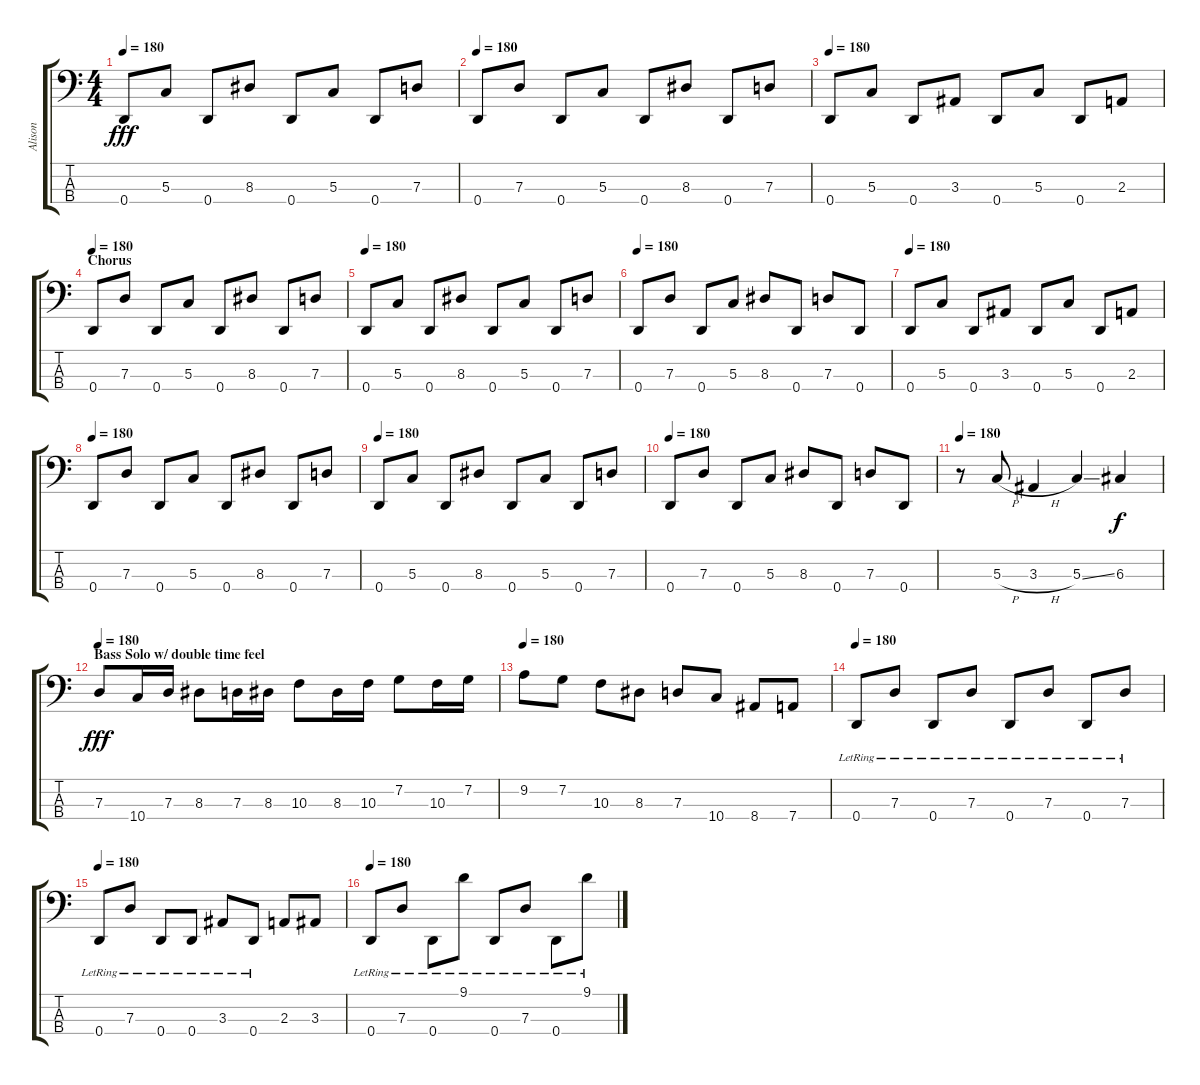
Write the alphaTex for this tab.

\track ("Alison" "Alison") {instrument electricbassfinger}
\staff {score tabs}
\tuning (F2 C2 G1 D1) {hide}
\ts (4 4)
\tempo 180
\clef f4
\ks c
0.4.8{dy fff} 5.3.8 0.4.8 8.3.8 0.4.8 5.3.8 0.4.8 7.3.8 |
\tempo 180
0.4.8 7.3.8 0.4.8 5.3.8 0.4.8 8.3.8 0.4.8 7.3.8 |
\tempo 180
0.4.8 5.3.8 0.4.8 3.3.8 0.4.8 5.3.8 0.4.8 2.3.8 |
\section ("" "Chorus")
\tempo 180
0.4.8 7.3.8 0.4.8 5.3.8 0.4.8 8.3.8 0.4.8 7.3.8 |
\tempo 180
0.4.8 5.3.8 0.4.8 8.3.8 0.4.8 5.3.8 0.4.8 7.3.8 |
\tempo 180
0.4.8 7.3.8 0.4.8 5.3.8 8.3.8 0.4.8 7.3.8 0.4.8 |
\tempo 180
0.4.8 5.3.8 0.4.8 3.3.8 0.4.8 5.3.8 0.4.8 2.3.8 |
\tempo 180
0.4.8 7.3.8 0.4.8 5.3.8 0.4.8 8.3.8 0.4.8 7.3.8 |
\tempo 180
0.4.8 5.3.8 0.4.8 8.3.8 0.4.8 5.3.8 0.4.8 7.3.8 |
\tempo 180
0.4.8 7.3.8 0.4.8 5.3.8 8.3.8 0.4.8 7.3.8 0.4.8 |
\tempo 180
r.8 5.3{h}.8 3.3{h}.4 5.3{ss}.4 6.3.4{dy f} |
\section ("" "Bass Solo w/ double time feel")
\tempo 180
7.3.8{dy fff instrument electricbasspick} 10.4.16 7.3.16 8.3.8 7.3.16 8.3.16 10.3.8 8.3.16 10.3.16 7.2.8 10.3.16 7.2.16 |
\tempo 180
9.2.8 7.2.8 10.3.8 8.3.8 7.3.8 10.4.8 8.4.8 7.4.8 |
\tempo 180
0.4{lr}.8 7.3{lr}.8 0.4{lr}.8 7.3{lr}.8 0.4{lr}.8 7.3{lr}.8 0.4{lr}.8 7.3{lr}.8 |
\tempo 180
0.4{lr}.8 7.3{lr}.8 0.4{lr}.8 0.4{lr}.8 3.3{lr}.8 0.4{lr}.8 2.3.8 3.3.8 |
\tempo 180
0.4{lr}.8 7.3{lr}.8 0.4{lr}.8 9.1{lr}.8 0.4{lr}.8 7.3{lr}.8 0.4{lr}.8 9.1{lr}.8
